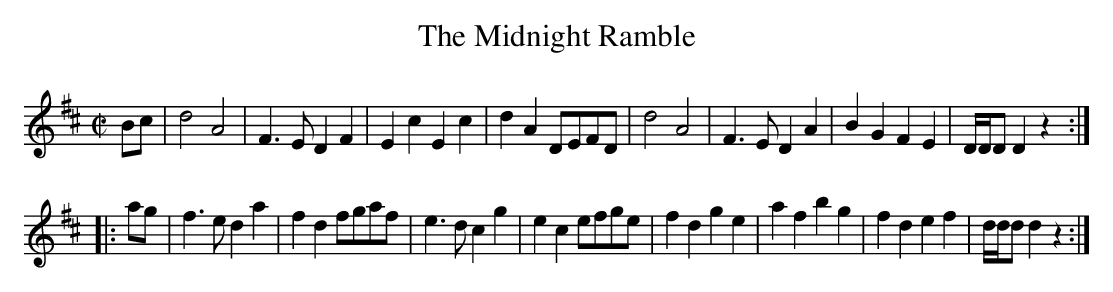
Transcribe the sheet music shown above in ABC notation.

X:1
T:Midnight Ramble, The
M: C|
L:1/8
K:D
Bc | d4 A4 | F3E D2F2 | E2c2E2c2 | d2A2 DEFD | d4 A4 | F3E D2A2 | B2G2F2E2 | D/D/D D2z2 :|
|: ag | f3e d2a2 | f2d2 fgaf | e3d c2g2 | e2c2 efge | f2d2g2e2 | a2f2b2g2 | f2d2e2f2 | d/d/d d2z2 :|
